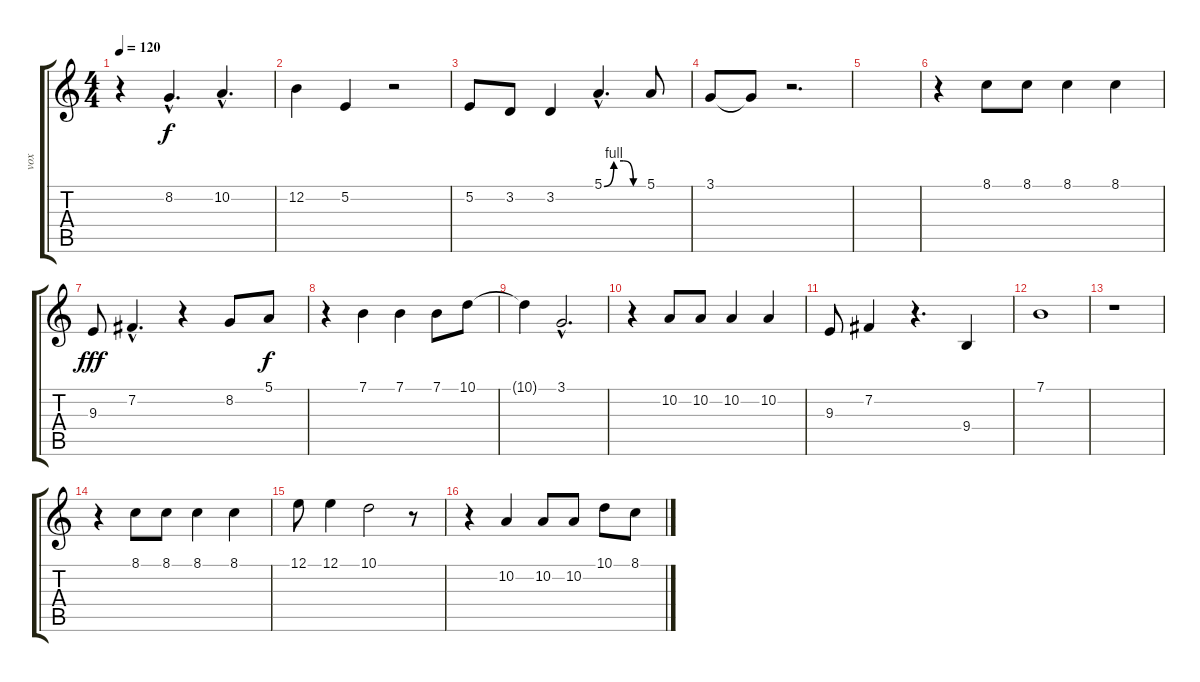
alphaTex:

\track ("vox" "vox") {instrument acousticgrandpiano}
\staff {score tabs}
\tuning (E4 B3 G3 D3 A2 E2) {hide}
\ts (4 4)
\tempo 120
\clef g2
\ks c
r.4{dy f} 8.2{hac}.4{d} 10.2{hac}.4{d} |
12.2.4 5.2.4 r.2 |
5.2.8 3.2.8 3.2.4 5.1{be (custom 0 0 15 4 30 4 45 0 60 0) hac}.4{d} 5.1.8 |
3.1.8 3.1{t}.8 r.2{d} |
|
r.4 8.1.8 8.1.8 8.1.4 8.1.4 |
9.3.8{dy fff} 7.2{hac}.4{d} r.4 8.2.8 5.1.8{dy f} |
r.4 7.1.4 7.1.4 7.1.8 10.1.8 |
10.1{t}.4 3.1{hac}.2{d} |
r.4 10.2.8 10.2.8 10.2.4 10.2.4 |
9.3.8 7.2.4 r.4{d} 9.4.4 |
7.1.1 |
r.1 |
r.4 8.1.8 8.1.8 8.1.4 8.1.4 |
12.1.8 12.1.4 10.1.2 r.8 |
r.4 10.2.4 10.2.8 10.2.8 10.1.8 8.1.8
